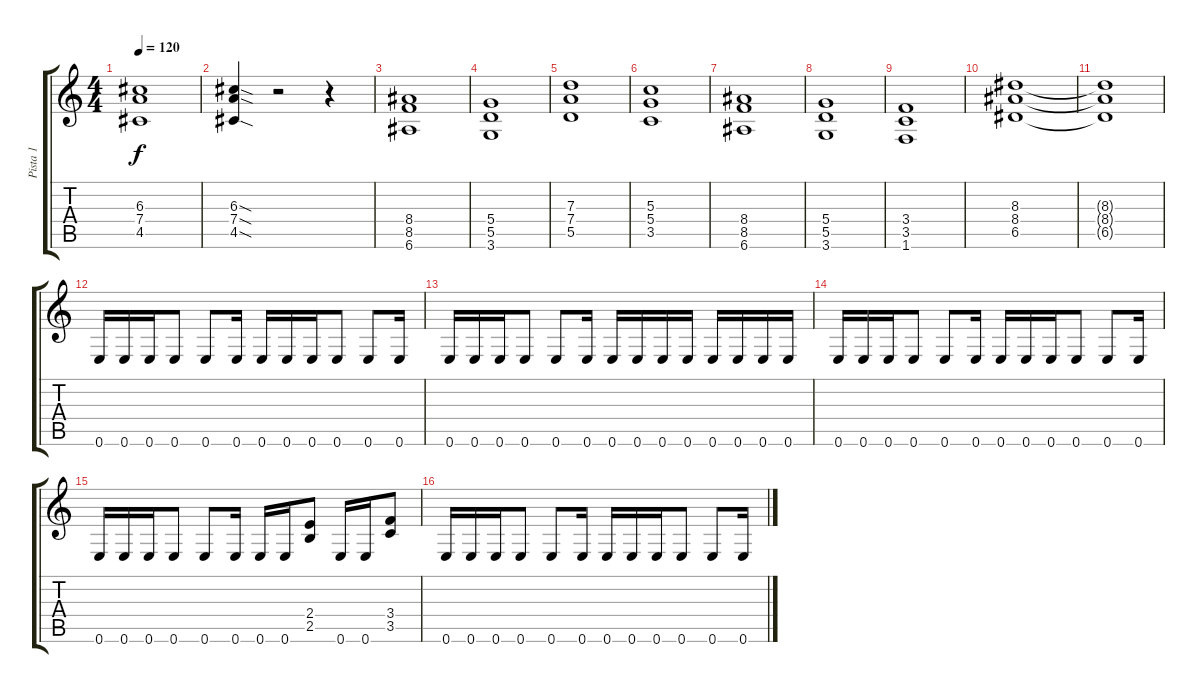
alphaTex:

\track ("Pista 1" "Pista 1") {instrument distortionguitar}
\staff {score tabs}
\tuning (E4 B3 G3 D3 A2 E2) {hide}
\ts (4 4)
\tempo 120
\clef g2
\ks c
(6.3 7.4 4.5).1{dy f} |
(6.3{sod} 7.4{sod} 4.5{sod}).4 r.2 r.4 |
(8.4 8.5 6.6).1 |
(5.4 5.5 3.6).1 |
(7.3 7.4 5.5).1 |
(5.3 5.4 3.5).1 |
(8.4 8.5 6.6).1 |
(5.4 5.5 3.6).1 |
(3.4 3.5 1.6).1 |
(8.3 8.4 6.5).1 |
(8.3{t} 8.4{t} 6.5{t}).1 |
0.6.16 0.6.16 0.6.16 0.6.8 0.6.8 0.6.16 0.6.16 0.6.16 0.6.16 0.6.8 0.6.8 0.6.16 |
0.6.16 0.6.16 0.6.16 0.6.8 0.6.8 0.6.16 0.6.16 0.6.16 0.6.16 0.6.16 0.6.16 0.6.16 0.6.16 0.6.16 |
0.6.16 0.6.16 0.6.16 0.6.8 0.6.8 0.6.16 0.6.16 0.6.16 0.6.16 0.6.8 0.6.8 0.6.16 |
0.6.16 0.6.16 0.6.16 0.6.8 0.6.8 0.6.16 0.6.16 0.6.16 (2.4 2.5).8 0.6.16 0.6.16 (3.4 3.5).8 |
0.6.16 0.6.16 0.6.16 0.6.8 0.6.8 0.6.16 0.6.16 0.6.16 0.6.16 0.6.8 0.6.8 0.6.16
